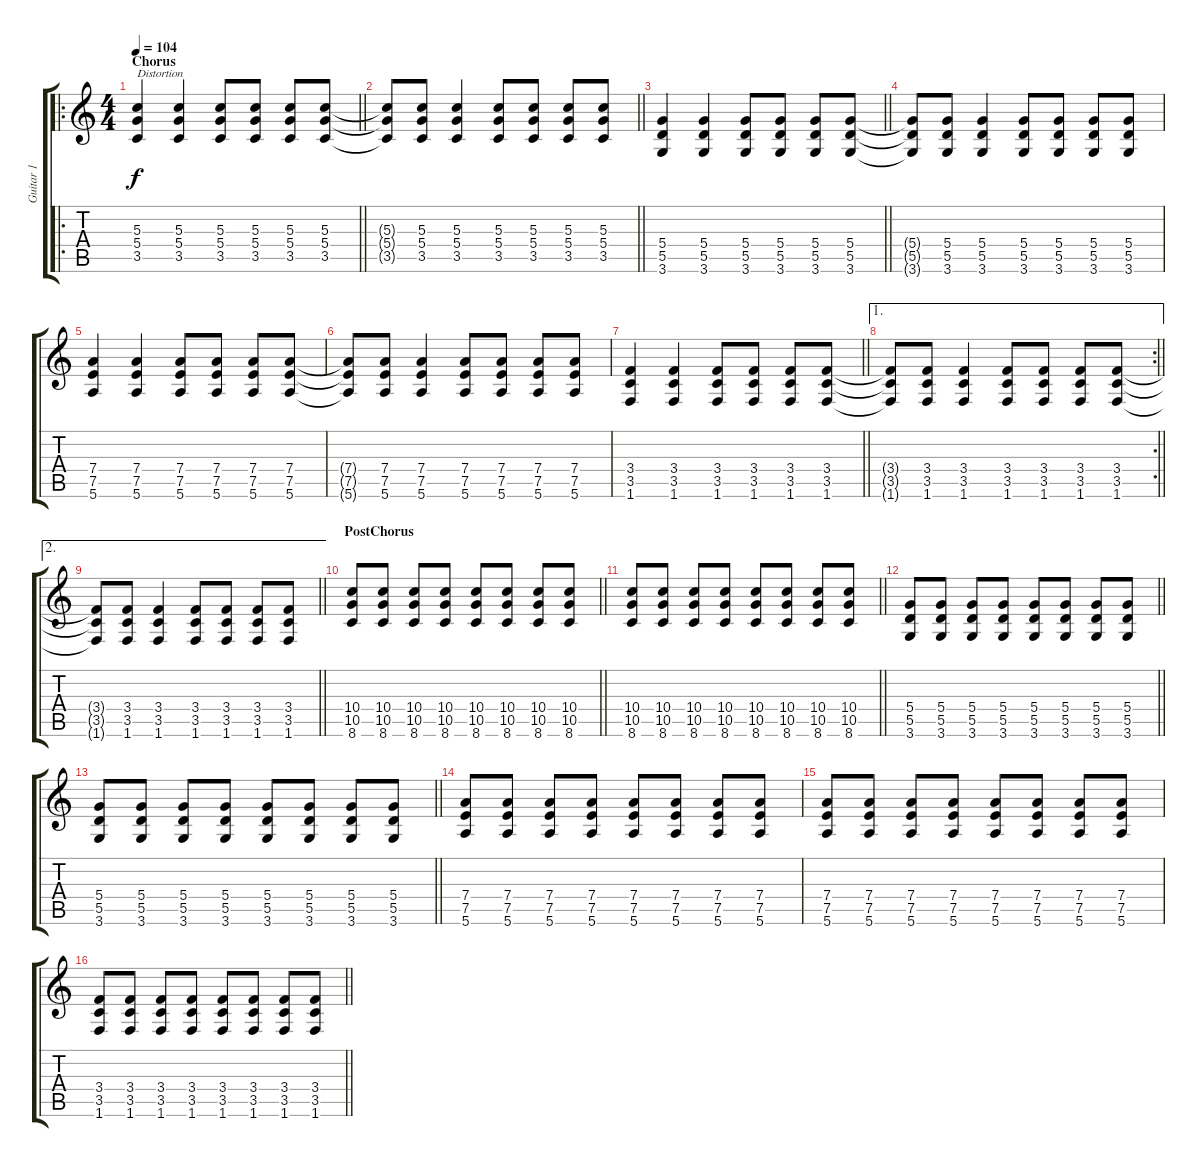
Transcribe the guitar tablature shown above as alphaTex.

\track ("Guitar 1" "Guitar 1") {instrument electricguitarjazz}
\staff {score tabs}
\tuning (E4 B3 G3 D3 A2 E2) {hide}
\ro
\ts (4 4)
\section ("" "Chorus")
\tempo 104
\clef g2
\barLineRight lightlight
\ks c
(5.3 5.4 3.5).4{txt "Distortion" dy f volume 10 instrument overdrivenguitar} (5.3 5.4 3.5).4 (5.3 5.4 3.5).8 (5.3 5.4 3.5).8 (5.3 5.4 3.5).8 (5.3 5.4 3.5).8 |
\barLineRight lightlight
(5.3{t} 5.4{t} 3.5{t}).8 (5.3 5.4 3.5).8 (5.3 5.4 3.5).4 (5.3 5.4 3.5).8 (5.3 5.4 3.5).8 (5.3 5.4 3.5).8 (5.3 5.4 3.5).8 |
\barLineRight lightlight
(5.4 5.5 3.6).4 (5.4 5.5 3.6).4 (5.4 5.5 3.6).8 (5.4 5.5 3.6).8 (5.4 5.5 3.6).8 (5.4 5.5 3.6).8 |
(5.4{t} 5.5{t} 3.6{t}).8 (5.4 5.5 3.6).8 (5.4 5.5 3.6).4 (5.4 5.5 3.6).8 (5.4 5.5 3.6).8 (5.4 5.5 3.6).8 (5.4 5.5 3.6).8 |
(7.4 7.5 5.6).4 (7.4 7.5 5.6).4 (7.4 7.5 5.6).8 (7.4 7.5 5.6).8 (7.4 7.5 5.6).8 (7.4 7.5 5.6).8 |
(7.4{t} 7.5{t} 5.6{t}).8 (7.4 7.5 5.6).8 (7.4 7.5 5.6).4 (7.4 7.5 5.6).8 (7.4 7.5 5.6).8 (7.4 7.5 5.6).8 (7.4 7.5 5.6).8 |
\barLineRight lightlight
(3.4 3.5 1.6).4 (3.4 3.5 1.6).4 (3.4 3.5 1.6).8 (3.4 3.5 1.6).8 (3.4 3.5 1.6).8 (3.4 3.5 1.6).8 |
\ae 1
\rc 2
\barLineRight lightlight
(3.4{t} 3.5{t} 1.6{t}).8 (3.4 3.5 1.6).8 (3.4 3.5 1.6).4 (3.4 3.5 1.6).8 (3.4 3.5 1.6).8 (3.4 3.5 1.6).8 (3.4 3.5 1.6).8 |
\ae 2
\barLineRight lightlight
(3.4{t} 3.5{t} 1.6{t}).8 (3.4 3.5 1.6).8 (3.4 3.5 1.6).4 (3.4 3.5 1.6).8 (3.4 3.5 1.6).8 (3.4 3.5 1.6).8 (3.4 3.5 1.6).8 |
\section ("" "PostChorus")
\barLineRight lightlight
(10.4 10.5 8.6).8 (10.4 10.5 8.6).8 (10.4 10.5 8.6).8 (10.4 10.5 8.6).8 (10.4 10.5 8.6).8 (10.4 10.5 8.6).8 (10.4 10.5 8.6).8 (10.4 10.5 8.6).8 |
\barLineRight lightlight
(10.4 10.5 8.6).8 (10.4 10.5 8.6).8 (10.4 10.5 8.6).8 (10.4 10.5 8.6).8 (10.4 10.5 8.6).8 (10.4 10.5 8.6).8 (10.4 10.5 8.6).8 (10.4 10.5 8.6).8 |
\barLineRight lightlight
(5.4 5.5 3.6).8 (5.4 5.5 3.6).8 (5.4 5.5 3.6).8 (5.4 5.5 3.6).8 (5.4 5.5 3.6).8 (5.4 5.5 3.6).8 (5.4 5.5 3.6).8 (5.4 5.5 3.6).8 |
\barLineRight lightlight
(5.4 5.5 3.6).8 (5.4 5.5 3.6).8 (5.4 5.5 3.6).8 (5.4 5.5 3.6).8 (5.4 5.5 3.6).8 (5.4 5.5 3.6).8 (5.4 5.5 3.6).8 (5.4 5.5 3.6).8 |
(7.4 7.5 5.6).8 (7.4 7.5 5.6).8 (7.4 7.5 5.6).8 (7.4 7.5 5.6).8 (7.4 7.5 5.6).8 (7.4 7.5 5.6).8 (7.4 7.5 5.6).8 (7.4 7.5 5.6).8 |
(7.4 7.5 5.6).8 (7.4 7.5 5.6).8 (7.4 7.5 5.6).8 (7.4 7.5 5.6).8 (7.4 7.5 5.6).8 (7.4 7.5 5.6).8 (7.4 7.5 5.6).8 (7.4 7.5 5.6).8 |
\barLineRight lightlight
(3.4 3.5 1.6).8 (3.4 3.5 1.6).8 (3.4 3.5 1.6).8 (3.4 3.5 1.6).8 (3.4 3.5 1.6).8 (3.4 3.5 1.6).8 (3.4 3.5 1.6).8 (3.4 3.5 1.6).8
